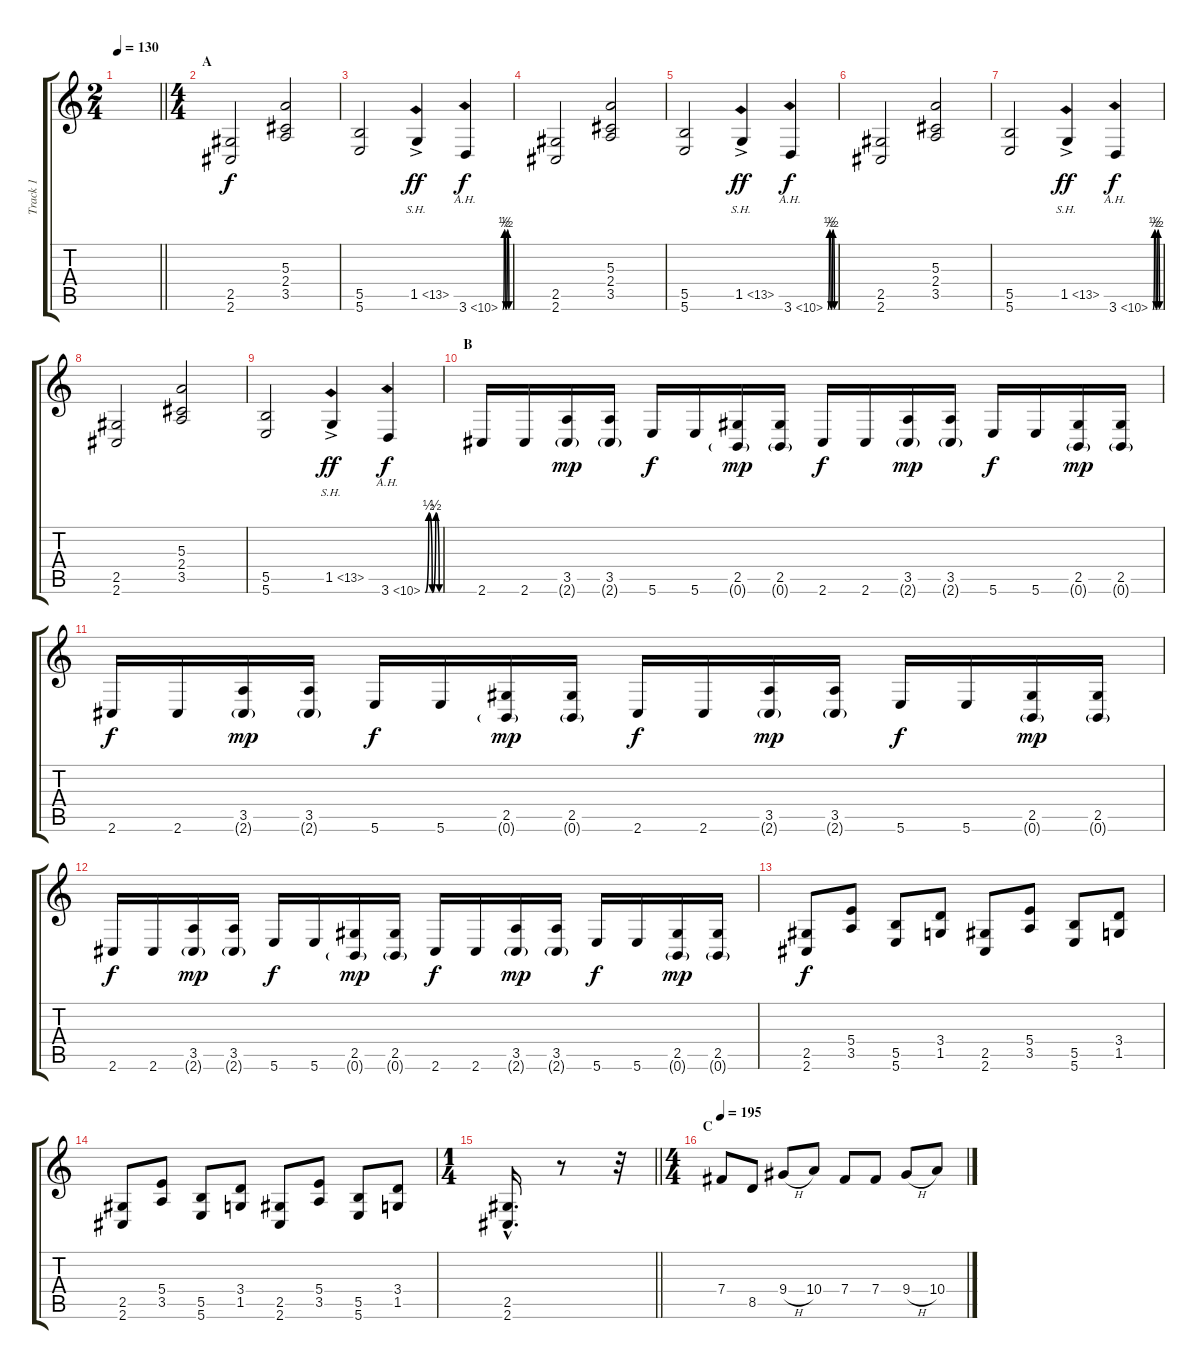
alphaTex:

\track ("Track 1" "Track 1") {instrument distortionguitar}
\staff {score tabs}
\tuning (Db4 Ab3 E3 B2 Gb2 B1) {hide}
\ts (2 4)
\tempo 130
\clef g2
\barLineRight lightlight
\ks c
|
\ts (4 4)
\section ("" "A")
(2.5 2.6).2 (5.3 2.4 3.5).2 |
(5.5 5.6).2 1.5{sh 12 ac}.4{dy ff} 3.6{be (custom 0 0 15 2 30 0 45 2 60 0) ah 7}.4{dy f} |
(2.5 2.6).2 (5.3 2.4 3.5).2 |
(5.5 5.6).2 1.5{sh 12 ac}.4{dy ff} 3.6{be (custom 0 0 15 2 30 0 45 2 60 0) ah 7}.4{dy f} |
(2.5 2.6).2 (5.3 2.4 3.5).2 |
(5.5 5.6).2 1.5{sh 12 ac}.4{dy ff} 3.6{be (custom 0 0 15 2 30 0 45 2 60 0) ah 7}.4{dy f} |
(2.5 2.6).2 (5.3 2.4 3.5).2 |
(5.5 5.6).2 1.5{sh 12 ac}.4{dy ff} 3.6{be (custom 0 0 15 2 30 0 45 2 60 0) ah 7}.4{dy f} |
\section ("" "B")
2.6.16 2.6.16 (3.5 2.6{g}).16{dy mp} (3.5 2.6{g}).16 5.6.16{dy f} 5.6.16 (2.5 0.6{g}).16{dy mp} (2.5 0.6{g}).16 2.6.16{dy f} 2.6.16 (3.5 2.6{g}).16{dy mp} (3.5 2.6{g}).16 5.6.16{dy f} 5.6.16 (2.5 0.6{g}).16{dy mp} (2.5 0.6{g}).16 |
2.6.16{dy f} 2.6.16 (3.5 2.6{g}).16{dy mp} (3.5 2.6{g}).16 5.6.16{dy f} 5.6.16 (2.5 0.6{g}).16{dy mp} (2.5 0.6{g}).16 2.6.16{dy f} 2.6.16 (3.5 2.6{g}).16{dy mp} (3.5 2.6{g}).16 5.6.16{dy f} 5.6.16 (2.5 0.6{g}).16{dy mp} (2.5 0.6{g}).16 |
2.6.16{dy f} 2.6.16 (3.5 2.6{g}).16{dy mp} (3.5 2.6{g}).16 5.6.16{dy f} 5.6.16 (2.5 0.6{g}).16{dy mp} (2.5 0.6{g}).16 2.6.16{dy f} 2.6.16 (3.5 2.6{g}).16{dy mp} (3.5 2.6{g}).16 5.6.16{dy f} 5.6.16 (2.5 0.6{g}).16{dy mp} (2.5 0.6{g}).16 |
(2.5 2.6).8{dy f} (5.4 3.5).8 (5.5 5.6).8 (3.4 1.5).8 (2.5 2.6).8 (5.4 3.5).8 (5.5 5.6).8 (3.4 1.5).8 |
(2.5 2.6).8 (5.4 3.5).8 (5.5 5.6).8 (3.4 1.5).8 (2.5 2.6).8 (5.4 3.5).8 (5.5 5.6).8 (3.4 1.5).8 |
\ts (1 4)
\barLineRight lightlight
(2.5{hac} 2.6{hac}).16{d} r.8 r.32 |
\ts (4 4)
\section ("" "C")
\tempo 195
7.4.8 8.5.8 9.4{h}.8 10.4.8 7.4.8 7.4.8 9.4{h}.8 10.4.8
